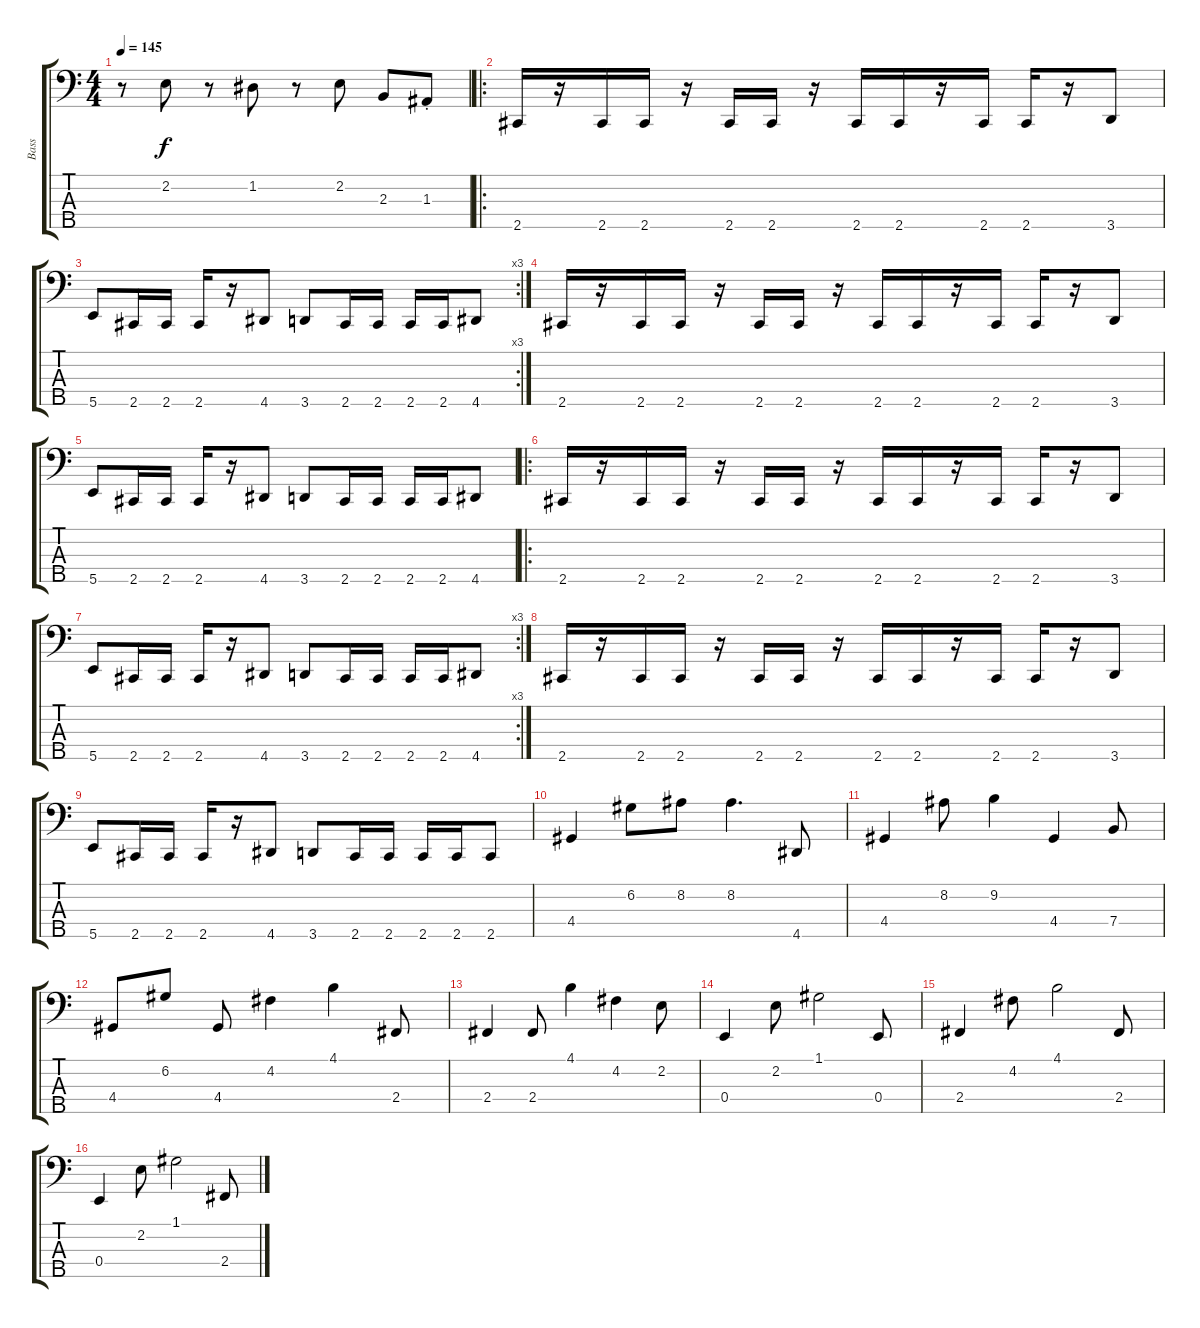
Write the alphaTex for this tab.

\track ("Bass" "Bass") {instrument fretlessbass}
\staff {score tabs}
\tuning (G2 D2 A1 E1 B0) {hide}
\ts (4 4)
\tempo 145
\clef f4
\ks c
r.8{dy f} 2.2.8 r.8 1.2.8 r.8 2.2.8 2.3.8 1.3{st}.8 |
\ro
2.5.16 r.16 2.5.16 2.5.16 r.16 2.5.16 2.5.16 r.16 2.5.16 2.5.16 r.16 2.5.16 2.5.16 r.16 3.5.8 |
\rc 3
5.5.8 2.5.16 2.5.16 2.5.16 r.16 4.5.8 3.5.8 2.5.16 2.5.16 2.5.16 2.5.16 4.5.8 |
2.5.16 r.16 2.5.16 2.5.16 r.16 2.5.16 2.5.16 r.16 2.5.16 2.5.16 r.16 2.5.16 2.5.16 r.16 3.5.8 |
5.5.8 2.5.16 2.5.16 2.5.16 r.16 4.5.8 3.5.8 2.5.16 2.5.16 2.5.16 2.5.16 4.5.8 |
\ro
2.5.16 r.16 2.5.16 2.5.16 r.16 2.5.16 2.5.16 r.16 2.5.16 2.5.16 r.16 2.5.16 2.5.16 r.16 3.5.8 |
\rc 3
5.5.8 2.5.16 2.5.16 2.5.16 r.16 4.5.8 3.5.8 2.5.16 2.5.16 2.5.16 2.5.16 4.5.8 |
2.5.16 r.16 2.5.16 2.5.16 r.16 2.5.16 2.5.16 r.16 2.5.16 2.5.16 r.16 2.5.16 2.5.16 r.16 3.5.8 |
5.5.8 2.5.16 2.5.16 2.5.16 r.16 4.5.8 3.5.8 2.5.16 2.5.16 2.5.16 2.5.16 2.5.8 |
4.4.4 6.2.8 8.2.8 8.2.4{d} 4.5.8 |
4.4.4 8.2.8 9.2.4 4.4.4 7.4.8 |
4.4.8 6.2.8 4.4.8 4.2.4 4.1.4 2.4.8 |
2.4.4 2.4.8 4.1.4 4.2.4 2.2.8 |
0.4.4 2.2.8 1.1.2 0.4.8 |
2.4.4 4.2.8 4.1.2 2.4.8 |
0.4.4 2.2.8 1.1.2 2.4.8
